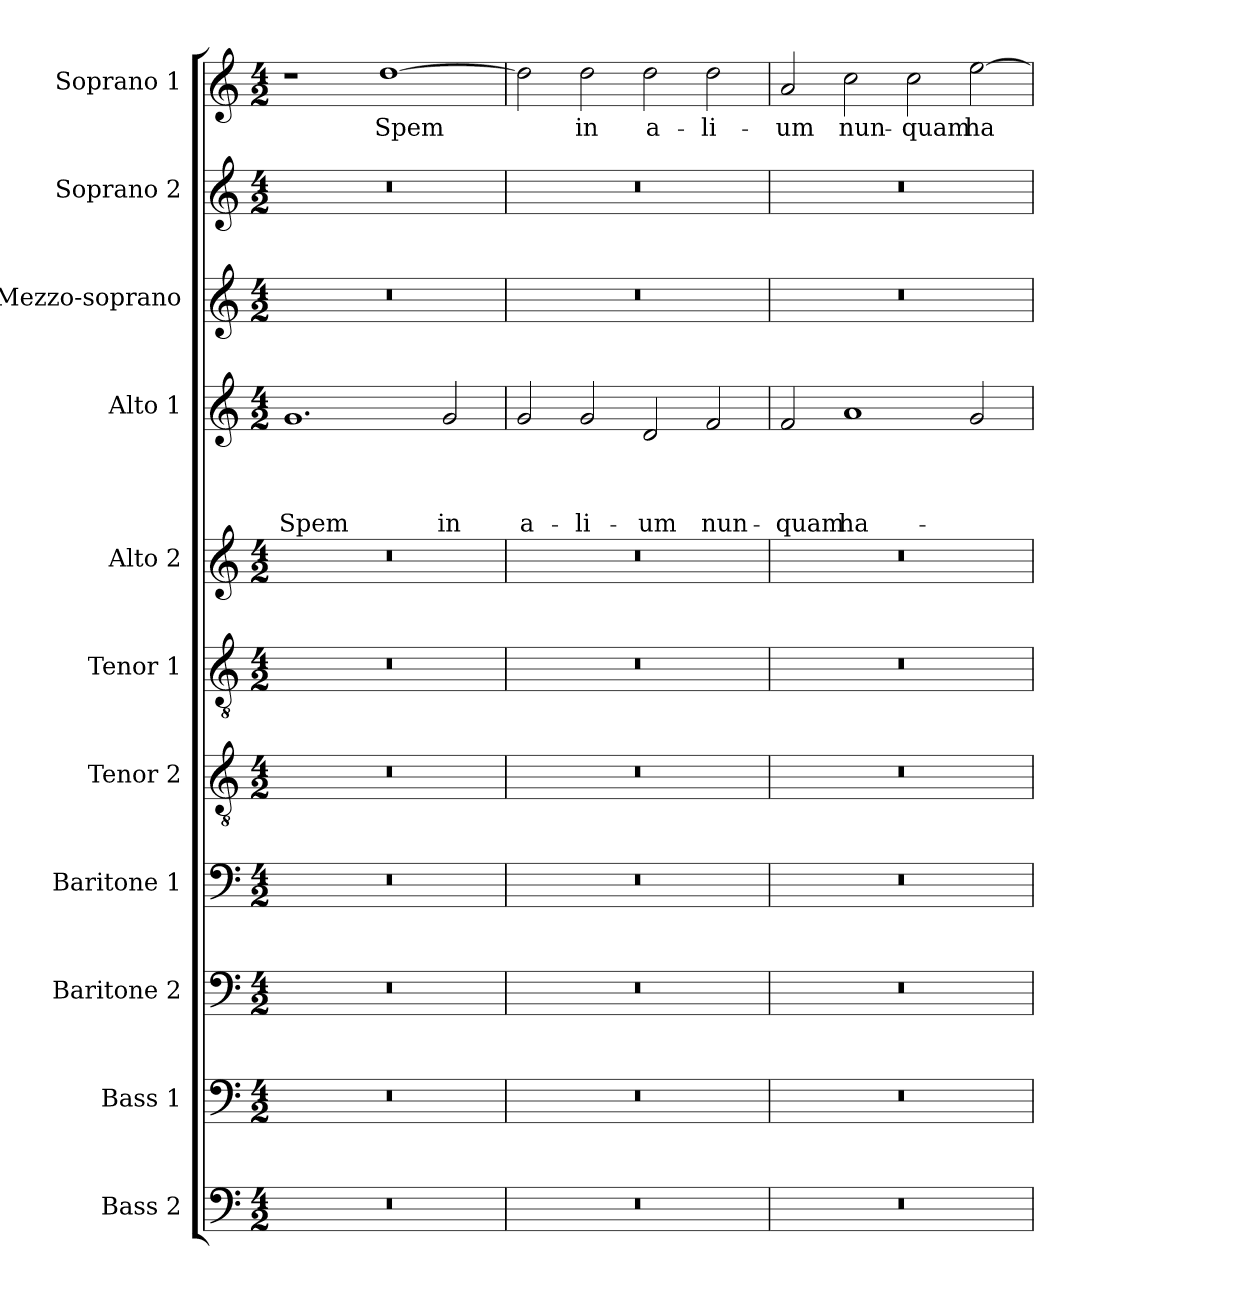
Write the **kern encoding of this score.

**kern	**kern	**kern	**kern	**kern	**kern	**kern	**kern	**text	**text	**text	**text	**kern	**kern	**kern	**text
*part11	*part10	*part9	*part8	*part7	*part6	*part5	*part4	*part4	*part4	*part4	*part4	*part3	*part2	*part1	*part1
*staff11	*staff10	*staff9	*staff8	*staff7	*staff6	*staff5	*staff4	*staff4	*staff4	*staff4	*staff4	*staff3	*staff2	*staff1	*staff1
*I"Bass 2	*I"Bass 1	*I"Baritone 2	*I"Baritone 1	*I"Tenor 2	*I"Tenor 1	*I"Alto 2	*I"Alto 1	*	*	*	*	*I"Mezzo-soprano	*I"Soprano 2	*I"Soprano 1	*
*I'B. 2	*I'B. 1	*I'Bar. 2	*I'Bar. 1	*I'T. 2	*I'T. 1	*I'A. 2	*I'A. 1	*	*	*	*	*I'M-S.	*I'S. 2	*I'S. 1	*
*clefF4	*clefF4	*clefF4	*clefF4	*clefGv2	*clefGv2	*clefG2	*clefG2	*	*	*	*	*clefG2	*clefG2	*clefG2	*
*k[]	*k[]	*k[]	*k[]	*k[]	*k[]	*k[]	*k[]	*	*	*	*	*k[]	*k[]	*k[]	*
*C:	*C:	*C:	*C:	*C:	*C:	*C:	*C:	*	*	*	*	*C:	*C:	*C:	*
*M4/2	*M4/2	*M4/2	*M4/2	*M4/2	*M4/2	*M4/2	*M4/2	*	*	*	*	*M4/2	*M4/2	*M4/2	*
=1	=1	=1	=1	=1	=1	=1	=1	=1	=1	=1	=1	=1	=1	=1	=1
!	!	!	!	!	!	!	!	!	!	!	!LO:LY:b	!	!	!	!
0r	0r	0r	0r	0r	0r	0r	1.g	.	.	.	Spem	0r	0r	1r	.
!	!	!	!	!	!	!	!	!	!	!	!	!	!	!	!LO:LY:b
.	.	.	.	.	.	.	.	.	.	.	.	.	.	[>1dd	Spem
!	!	!	!	!	!	!	!	!	!	!	!LO:LY:b	!	!	!	!
.	.	.	.	.	.	.	2g/	.	.	.	in	.	.	.	.
=2	=2	=2	=2	=2	=2	=2	=2	=2	=2	=2	=2	=2	=2	=2	=2
!	!	!	!	!	!	!	!	!	!	!	!LO:LY:b	!	!	!	!
0r	0r	0r	0r	0r	0r	0r	2g/	.	.	.	a-	0r	0r	2dd\]	.
!	!	!	!	!	!	!	!	!	!	!	!LO:LY:b	!	!	!	!LO:LY:b
.	.	.	.	.	.	.	2g/	.	.	.	-li-	.	.	2dd\	in
!	!	!	!	!	!	!	!	!	!	!	!LO:LY:b	!	!	!	!LO:LY:b
.	.	.	.	.	.	.	2d/	.	.	.	-um	.	.	2dd\	a-
!	!	!	!	!	!	!	!	!	!	!	!LO:LY:b	!	!	!	!LO:LY:b
.	.	.	.	.	.	.	2f/	.	.	.	nun-	.	.	2dd\	-li-
=3	=3	=3	=3	=3	=3	=3	=3	=3	=3	=3	=3	=3	=3	=3	=3
!	!	!	!	!	!	!	!	!	!	!	!LO:LY:b	!	!	!	!LO:LY:b
0r	0r	0r	0r	0r	0r	0r	2f/	.	.	.	-quam	0r	0r	2a/	-um
!	!	!	!	!	!	!	!	!	!	!	!LO:LY:b	!	!	!	!LO:LY:b
.	.	.	.	.	.	.	1a	.	.	.	ha-	.	.	2cc\	nun-
!	!	!	!	!	!	!	!	!	!	!	!	!	!	!	!LO:LY:b
.	.	.	.	.	.	.	.	.	.	.	.	.	.	2cc\	-quam
!	!	!	!	!	!	!	!	!	!	!	!	!	!	!	!LO:LY:b
.	.	.	.	.	.	.	2g/	.	.	.	.	.	.	[>2ee\	ha-
=	=	=	=	=	=	=	=	=	=	=	=	=	=	=	=
*-	*-	*-	*-	*-	*-	*-	*-	*-	*-	*-	*-	*-	*-	*-	*-
